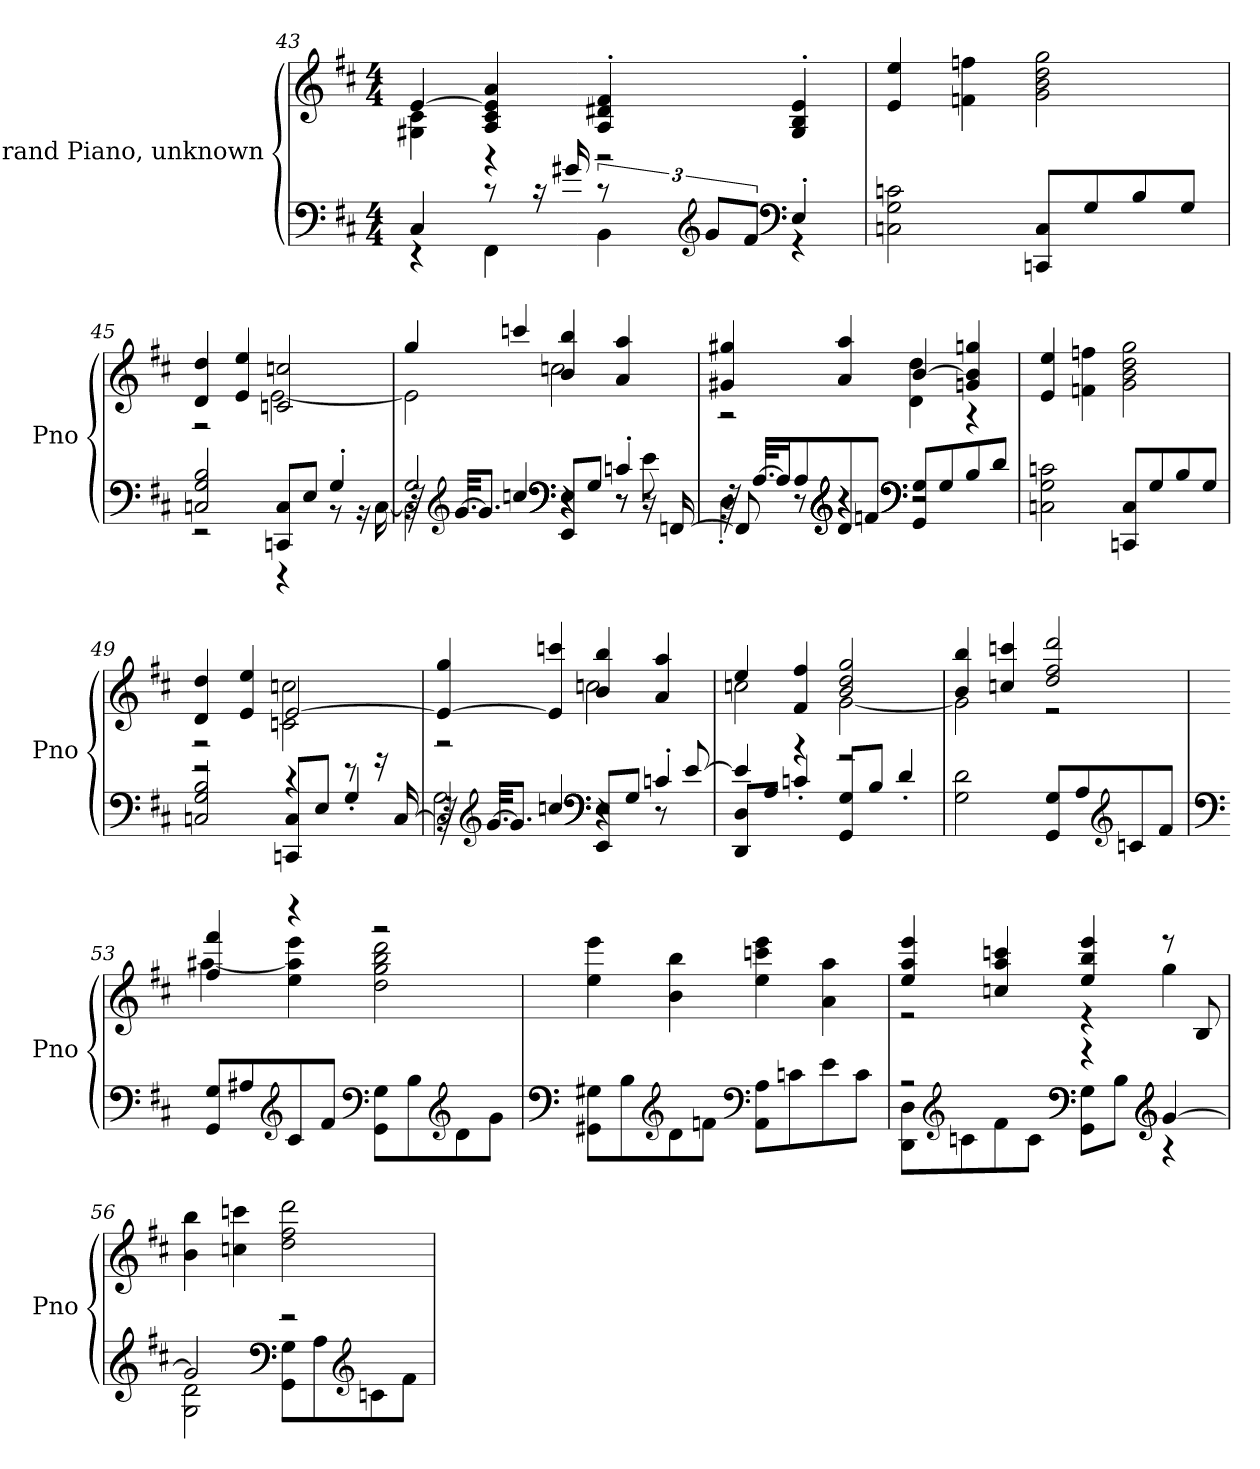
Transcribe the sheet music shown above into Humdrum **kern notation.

**kern	**kern
*part1	*part1
*staff2	*staff1
*I"Grand Piano, unknown	*
*I'Pno	*
*clefF4	*clefG2
*k[f#c#]	*k[f#c#]
*M4/4	*M4/4
=43	=43
*^	*^
4C#/	4r	[4e/	4G#X\ 4c#\
8r	4FF#\	4A/ 4c#/ 4e/] 4a/	4r
16r	.	.	.
16g#X/	.	.	.
12r	4BB\	4A/' 4d#X/' 4f#/'	2r
*clefG2	*	*	*
12g#/L	.	.	.
12f#/J	.	.	.
*clefF4	*	*	*
4E'/	4r	4G#/' 4B/' 4e/'	.
*v	*v	*	*
*	*v	*v
=44	=44
2Cn\ 2G\ 2cn\	4e/ 4ee/
.	4fn\ 4ffn\
8CCn/ 8C/L	2g\ 2b\ 2dd\ 2gg\
8G/	.
8B/	.
8G/J	.
=45	=45
*^	*^
2Cn/ 2G/ 2B/	2r	4d/ 4dd/	2r
.	.	4e/ 4ee/	.
8CCn/ 8C/L	4r	2cn/ 2ccn/	[2e\
8E/J	.	.	.
4G'/	8r	.	.
.	16r	.	.
.	[16C\	.	.
!!LO:LB:g=z	!!
=46	=46	=46	=46
*	*^	*	*
64r	2C\]	2G/	4gg/	2e\]
*clefG2	*	*	*	*
[32.g/KKL	.	.	.	.
8.g/J]	.	.	.	.
4ccn/	.	.	4cccn/	.
*clefF4	*	*	*	*
8EE/ 8E/L	4r	4r	4b/ 4bb/	2ccn\
8G/J	.	.	.	.
4cn'/	8r	8r	4a/ 4aa/	.
.	8e\	16r	.	.
.	.	[16FFn/	.	.
=47	=47	=47	=47	=47
64r	4D'\	8FF/]	4g#X/ 4gg#X/	2r
[32.A/KLL	.	.	.	.
16A/J]	.	.	.	.
8A/	.	8r	.	.
*clefG2	*	*	*	*
8d/	4r	4r	4a/ 4aa/	.
8fn/J	.	.	.	.
*clefF4	*	*	*	*
8GG/ 8G/L	2r	2r	[4b/	4d\ 4dd\
8G/	.	.	.	.
8B/	.	.	4gn/ 4b/] 4ggn/	4r
8d/J	.	.	.	.
*v	*v	*v	*	*
*	*v	*v
=48	=48
2Cn\ 2G\ 2cn\	4e/ 4ee/
.	4fn\ 4ffn\
8CCn/ 8C/L	2g\ 2b\ 2dd\ 2gg\
8G/	.
8B/	.
8G/J	.
!!LO:LB:g=z
=49	=49
*^	*^
2r	2Cn/ 2G/ 2B/	4d/ 4dd/	2r
.	.	4e/ 4ee/	.
4r	8CCn/ 8C/L	[2e/	2cn\ 2ccn\
.	8E/J	.	.
8r	4G'/	.	.
16r	.	.	.
[16C/	.	.	.
=50	=50	=50	=50
*	*^	*	*
2C/]	2G\	64r	4e/_ 4gg/	2r
*clefG2	*	*	*	*
.	.	[32.g/KKL	.	.
.	.	8.g/J]	.	.
.	.	4ccn/	4e/] 4cccn/	.
*clefF4	*	*	*	*
4r	2r	8EE/ 8E/L	4b/ 4bb/	2ccn\
.	.	8G/J	.	.
8r	.	4cn'/	4a/ 4aa/	.
[8e/	.	.	.	.
*	*v	*v	*	*
=51	=51	=51	=51
4e/]	8DD/ 8D/L	4ee/	2ccn\
.	8A/J	.	.
4r	4cn'/	4f#/ 4ff#/	.
2r	8GG/ 8G/L	2b/ 2dd/ 2gg/	[2g\
.	8B/J	.	.
.	4d'/	.	.
*v	*v	*	*
=52	=52	=52
2G\ 2d\	4b/ 4bb/	2g\]
.	4ccn/ 4cccn/	.
8GG/ 8G/L	2dd/ 2ff#/ 2ddd/	2r
8A/	.	.
*clefG2	*	*
8cn/	.	.
8f#/J	.	.
!!LO:LB:g=z	!!
=53	=53	=53
*clefF4	*	*
8GG/ 8G/L	4ff#/ 4fff#/	[4aa#X\
8A#X/	.	.
*clefG2	*	*
8c#/	4r	4ee\ 4aa#\] 4eee\
8f#/J	.	.
*clefF4	*	*
8GG\ 8G\L	2r	2dd\ 2gg\ 2bb\ 2ddd\
8B\	.	.
*clefG2	*	*
8d\	.	.
8g\J	.	.
*	*v	*v
=54	=54
*clefF4	*
8GG#X\ 8G#X\L	4ee\ 4eee\
8B\	.
*clefG2	*
8d\	4b\ 4bb\
8fn\J	.
*clefF4	*
8AA\ 8A\L	4ee\ 4cccn\ 4eee\
8cn\	.
8e\	4a\ 4aa\
8c\J	.
=55	=55
*^	*^
2r	8DD\ 8D\L	4ee/ 4aa/ 4eee/	2r
*clefG2	*	*	*
.	8cn\	.	.
.	8f#\	4ccn/ 4aa/ 4cccn/	.
.	8c\J	.	.
*clefF4	*	*	*
4r	8GG\ 8G\L	4ee/ 4bb/ 4eee/	4r
.	8B\J	.	.
*clefG2	*	*	*
[4g/	4r	8r	4gg\
.	.	8B/	.
*	*	*v	*v
!!LO:LB:g=z
=56	=56	=56
2g/]	2G\ 2d\	4b\ 4bb\
.	.	4ccn\ 4cccn\
*clefF4	*	*
2r	8GG\ 8G\L	2dd\ 2ff#\ 2ddd\
.	8A\	.
*clefG2	*	*
.	8cn\	.
.	8f#\J	.
*v	*v	*
=	=
*-	*-
